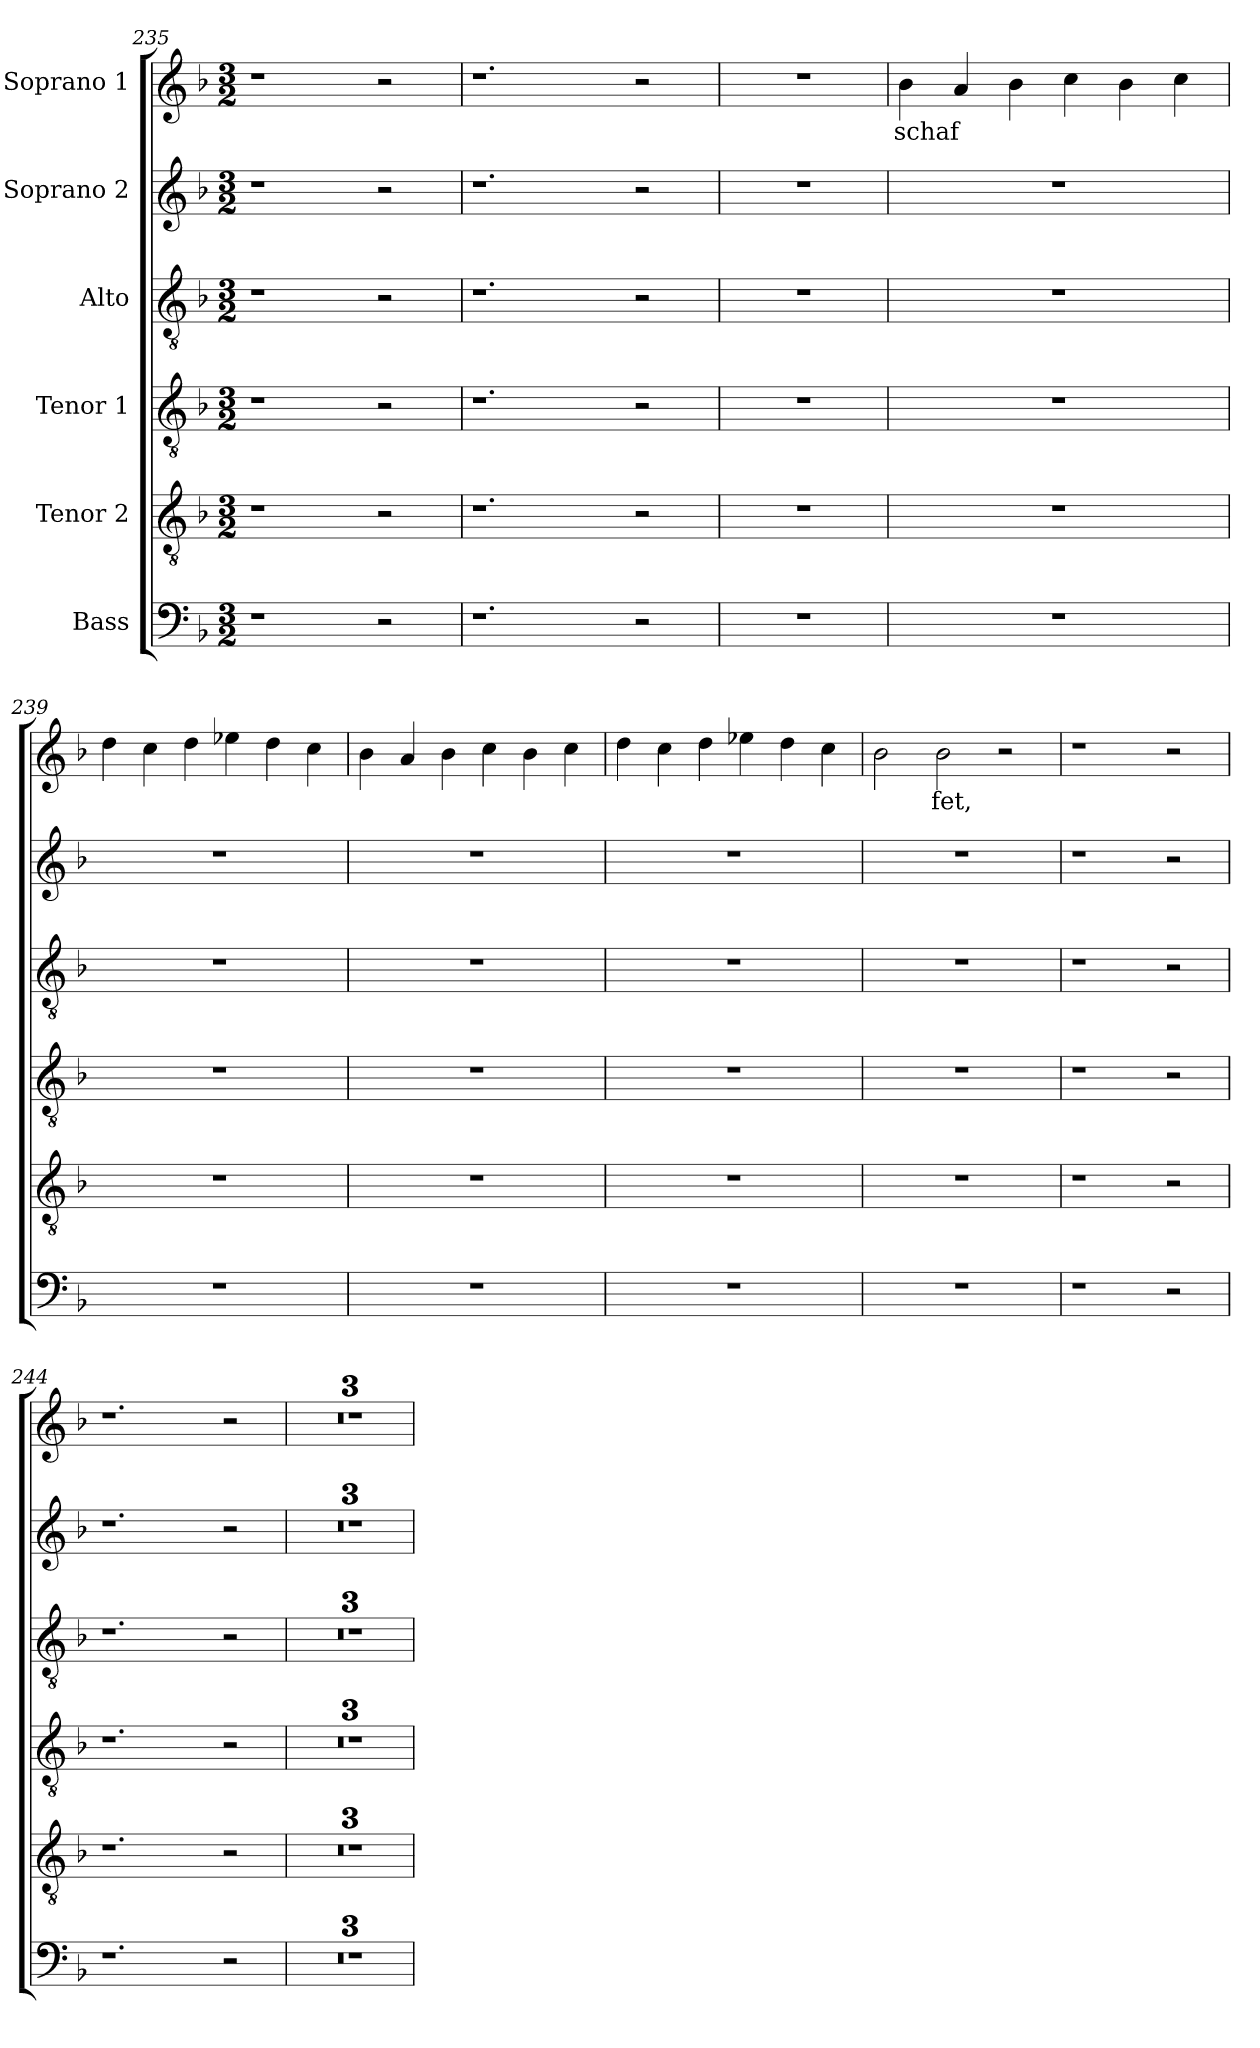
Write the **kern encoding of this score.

**kern	**kern	**kern	**kern	**kern	**kern	**text
*part6	*part5	*part4	*part3	*part2	*part1	*part1
*staff6	*staff5	*staff4	*staff3	*staff2	*staff1	*staff1
*I"Bass	*I"Tenor 2	*I"Tenor 1	*I"Alto	*I"Soprano 2	*I"Soprano 1	*
*clefF4	*clefGv2	*clefGv2	*clefGv2	*clefG2	*clefG2	*
*k[b-]	*k[b-]	*k[b-]	*k[b-]	*k[b-]	*k[b-]	*
*F:	*F:	*F:	*F:	*F:	*F:	*
*M3/2	*M3/2	*M3/2	*M3/2	*M3/2	*M3/2	*
=235	=235	=235	=235	=235	=235	=235
1r	1r	1r	1r	1r	1r	.
2r	2r	2r	2r	2r	2r	.
=236	=236	=236	=236	=236	=236	=236
1.r	1.r	1.r	1.r	1.r	1.r	.
2r	2r	2r	2r	2r	2r	.
=237	=237	=237	=237	=237	=237	=237
1.r	1.r	1.r	1.r	1.r	1.r	.
=238	=238	=238	=238	=238	=238	=238
!	!	!	!	!	!	!LO:LY:b:cj
1.r	1.r	1.r	1.r	1.r	4b-\	schaf-
!	!	!	!	!	!	!LO:LY:b:cj
.	.	.	.	.	4a/	--
!	!	!	!	!	!	!LO:LY:b:cj
.	.	.	.	.	4b-\	--
!	!	!	!	!	!	!LO:LY:b:cj
.	.	.	.	.	4cc\	--
!	!	!	!	!	!	!LO:LY:b:cj
.	.	.	.	.	4b-\	--
!	!	!	!	!	!	!LO:LY:b:cj
.	.	.	.	.	4cc\	--
=239	=239	=239	=239	=239	=239	=239
!	!	!	!	!	!	!LO:LY:b:cj
1.r	1.r	1.r	1.r	1.r	4dd\	--
!	!	!	!	!	!	!LO:LY:b:cj
.	.	.	.	.	4cc\	--
!	!	!	!	!	!	!LO:LY:b:cj
.	.	.	.	.	4dd\	--
!	!	!	!	!	!	!LO:LY:b:cj
.	.	.	.	.	4ee-X\	--
!	!	!	!	!	!	!LO:LY:b:cj
.	.	.	.	.	4dd\	--
!	!	!	!	!	!	!LO:LY:b:cj
.	.	.	.	.	4cc\	--
=240	=240	=240	=240	=240	=240	=240
!	!	!	!	!	!	!LO:LY:b:cj
1.r	1.r	1.r	1.r	1.r	4b-\	--
!	!	!	!	!	!	!LO:LY:b:cj
.	.	.	.	.	4a/	--
!	!	!	!	!	!	!LO:LY:b:cj
.	.	.	.	.	4b-\	--
!	!	!	!	!	!	!LO:LY:b:cj
.	.	.	.	.	4cc\	--
!	!	!	!	!	!	!LO:LY:b:cj
.	.	.	.	.	4b-\	--
!	!	!	!	!	!	!LO:LY:b:cj
.	.	.	.	.	4cc\	--
=241	=241	=241	=241	=241	=241	=241
!	!	!	!	!	!	!LO:LY:b:cj
1.r	1.r	1.r	1.r	1.r	4dd\	--
!	!	!	!	!	!	!LO:LY:b:cj
.	.	.	.	.	4cc\	--
!	!	!	!	!	!	!LO:LY:b:cj
.	.	.	.	.	4dd\	--
!	!	!	!	!	!	!LO:LY:b:cj
.	.	.	.	.	4ee-X\	--
!	!	!	!	!	!	!LO:LY:b:cj
.	.	.	.	.	4dd\	--
!	!	!	!	!	!	!LO:LY:b:cj
.	.	.	.	.	4cc\	--
!!LO:LB:g=z
=242	=242	=242	=242	=242	=242	=242
!	!	!	!	!	!	!LO:LY:b:cj
1.r	1.r	1.r	1.r	1.r	2b-\	--
!	!	!	!	!	!	!LO:LY:b:cj
.	.	.	.	.	2b-\	-fet,
.	.	.	.	.	2r	.
=243	=243	=243	=243	=243	=243	=243
1r	1r	1r	1r	1r	1r	.
2r	2r	2r	2r	2r	2r	.
=244	=244	=244	=244	=244	=244	=244
1.r	1.r	1.r	1.r	1.r	1.r	.
2r	2r	2r	2r	2r	2r	.
=245	=245	=245	=245	=245	=245	=245
1.r	1.r	1.r	1.r	1.r	1.r	.
=246	=246	=246	=246	=246	=246	=246
1.r	1.r	1.r	1.r	1.r	1.r	.
=247	=247	=247	=247	=247	=247	=247
1.r	1.r	1.r	1.r	1.r	1.r	.
=	=	=	=	=	=	=
*-	*-	*-	*-	*-	*-	*-
